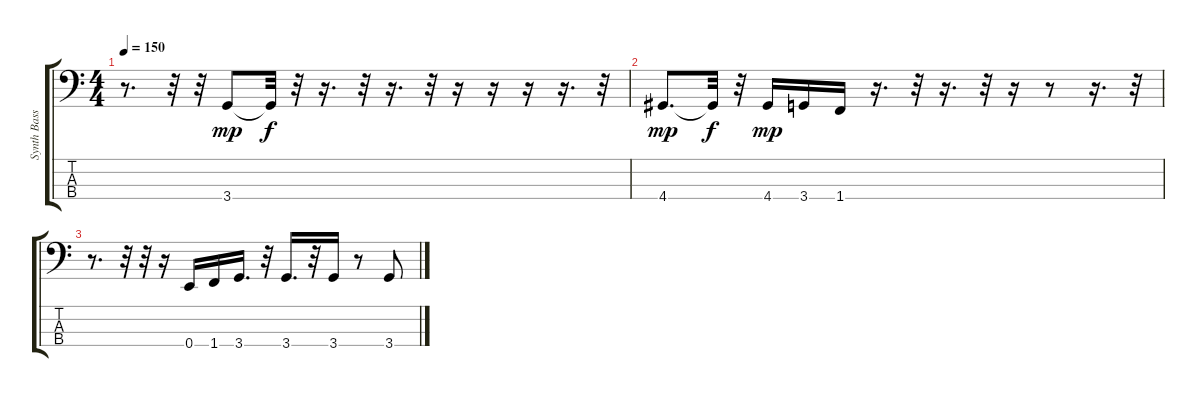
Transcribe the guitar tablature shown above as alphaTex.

\track ("Synth Bass" "Synth Bass") {instrument synthbass1}
\staff {score tabs}
\tuning (G2 D2 A1 E1) {hide}
\ts (4 4)
\tempo 150
\clef f4
\ks c
r.8{d dy mp} r.32 r.32 3.4.8 3.4{t}.32{dy f} r.32 r.16{d} r.32 r.16{d} r.32 r.16 r.16 r.16 r.16{d} r.32 |
4.4.8{d dy mp} 4.4{t}.32{dy f} r.32 4.4.16{dy mp} 3.4.16 1.4.16 r.16{d} r.32 r.16{d} r.32 r.16 r.8 r.16{d} r.32 |
r.8{d} r.32 r.32 r.16 0.4.16 1.4.16 3.4.16{d} r.32 3.4.16{d} r.32 3.4.16 r.8 3.4.8
